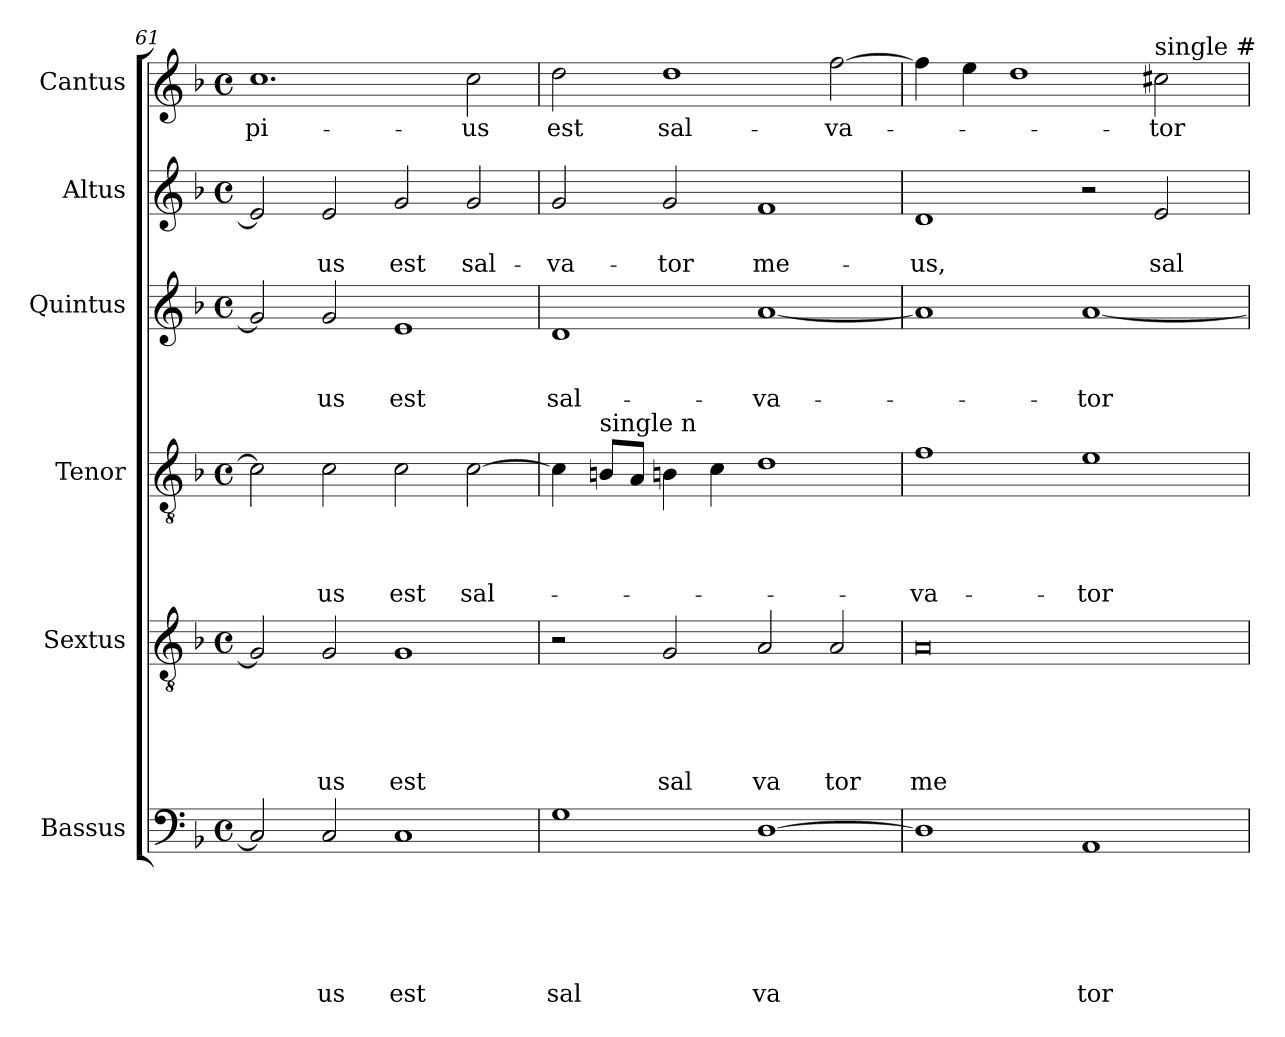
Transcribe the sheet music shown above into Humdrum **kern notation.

**kern	**text	**text	**text	**text	**text	**text	**kern	**text	**text	**text	**text	**text	**kern	**text	**text	**text	**text	**kern	**text	**text	**text	**kern	**text	**text	**kern	**text
*part6	*part6	*part6	*part6	*part6	*part6	*part6	*part5	*part5	*part5	*part5	*part5	*part5	*part4	*part4	*part4	*part4	*part4	*part3	*part3	*part3	*part3	*part2	*part2	*part2	*part1	*part1
*staff6	*staff6	*staff6	*staff6	*staff6	*staff6	*staff6	*staff5	*staff5	*staff5	*staff5	*staff5	*staff5	*staff4	*staff4	*staff4	*staff4	*staff4	*staff3	*staff3	*staff3	*staff3	*staff2	*staff2	*staff2	*staff1	*staff1
*I"Bassus	*	*	*	*	*	*	*I"Sextus	*	*	*	*	*	*I"Tenor	*	*	*	*	*I"Quintus	*	*	*	*I"Altus	*	*	*I"Cantus	*
*I'Bassus	*	*	*	*	*	*	*I'Sextus	*	*	*	*	*	*I'Tenor	*	*	*	*	*I'Quintus	*	*	*	*I'Altus	*	*	*I'Cantus	*
*clefF4	*	*	*	*	*	*	*clefGv2	*	*	*	*	*	*clefGv2	*	*	*	*	*clefG2	*	*	*	*clefG2	*	*	*clefG2	*
*k[b-]	*	*	*	*	*	*	*k[b-]	*	*	*	*	*	*k[b-]	*	*	*	*	*k[b-]	*	*	*	*k[b-]	*	*	*k[b-]	*
*F:	*	*	*	*	*	*	*F:	*	*	*	*	*	*F:	*	*	*	*	*F:	*	*	*	*F:	*	*	*F:	*
*M4/4	*	*	*	*	*	*	*M4/4	*	*	*	*	*	*M4/4	*	*	*	*	*M4/4	*	*	*	*M4/4	*	*	*M4/4	*
*met(c)	*	*	*	*	*	*	*met(c)	*	*	*	*	*	*met(c)	*	*	*	*	*met(c)	*	*	*	*met(c)	*	*	*met(c)	*
=61	=61	=61	=61	=61	=61	=61	=61	=61	=61	=61	=61	=61	=61	=61	=61	=61	=61	=61	=61	=61	=61	=61	=61	=61	=61	=61
!	!	!	!	!	!	!	!	!	!	!	!	!	!	!	!	!	!	!	!	!	!	!	!	!	!	!LO:LY:b
2C/]	.	.	.	.	.	.	2G/]	.	.	.	.	.	2c\]	.	.	.	.	2g/]	.	.	.	2e/]	.	.	1.cc	pi-
!	!	!	!	!	!	!LO:LY:b	!	!	!	!	!	!LO:LY:b	!	!	!	!	!LO:LY:b	!	!	!	!LO:LY:b	!	!	!LO:LY:b	!	!
2C/	.	.	.	.	.	us	2G/	.	.	.	.	us	2c\	.	.	.	-us	2g/	.	.	-us	2e/	.	-us	.	.
!	!	!	!	!	!	!LO:LY:b	!	!	!	!	!	!LO:LY:b	!	!	!	!	!LO:LY:b	!	!	!	!LO:LY:b	!	!	!LO:LY:b	!	!
1C	.	.	.	.	.	est	1G	.	.	.	.	est	2c\	.	.	.	est	1e	.	.	est	2g/	.	est	.	.
!	!	!	!	!	!	!	!	!	!	!	!	!	!	!	!	!	!LO:LY:b	!	!	!	!	!	!	!LO:LY:b	!	!LO:LY:b
.	.	.	.	.	.	.	.	.	.	.	.	.	[>2c\	.	.	.	sal-	.	.	.	.	2g/	.	sal-	2cc\	-us
=62!	=62!	=62!	=62!	=62!	=62!	=62!	=62!	=62!	=62!	=62!	=62!	=62!	=62!	=62!	=62!	=62!	=62!	=62!	=62!	=62!	=62!	=62!	=62!	=62!	=62!	=62!
!	!	!	!	!	!	!LO:LY:b	!	!	!	!	!	!	!	!	!	!	!	!	!	!	!LO:LY:b	!	!	!LO:LY:b	!	!LO:LY:b
1G	.	.	.	.	.	sal	2r	.	.	.	.	.	4c\]	.	.	.	.	1d	.	.	sal-	2g/	.	-va-	2dd\	est
!	!	!	!	!	!	!	!	!	!	!	!	!	!LO:TX:a:t=single n	!	!	!	!	!	!	!	!	!	!	!	!	!
.	.	.	.	.	.	.	.	.	.	.	.	.	8B/L	.	.	.	.	.	.	.	.	.	.	.	.	.
.	.	.	.	.	.	.	.	.	.	.	.	.	8A/J	.	.	.	.	.	.	.	.	.	.	.	.	.
!	!	!	!	!	!	!	!	!	!	!	!	!LO:LY:b	!	!	!	!	!	!	!	!	!	!	!	!LO:LY:b	!	!LO:LY:b
.	.	.	.	.	.	.	2G/	.	.	.	.	sal	4Bn\	.	.	.	.	.	.	.	.	2g/	.	-tor	1dd	sal-
.	.	.	.	.	.	.	.	.	.	.	.	.	4c\	.	.	.	.	.	.	.	.	.	.	.	.	.
!	!	!	!	!	!	!LO:LY:b	!	!	!	!	!	!LO:LY:b	!	!	!	!	!	!	!	!	!LO:LY:b	!	!	!LO:LY:b	!	!
[>1D	.	.	.	.	.	va	2A/	.	.	.	.	va	1d	.	.	.	.	[<1a	.	.	-va-	1f	.	me-	.	.
!	!	!	!	!	!	!	!	!	!	!	!	!LO:LY:b	!	!	!	!	!	!	!	!	!	!	!	!	!	!LO:LY:b
.	.	.	.	.	.	.	2A/	.	.	.	.	tor	.	.	.	.	.	.	.	.	.	.	.	.	[>2ff\	-va-
=63!	=63!	=63!	=63!	=63!	=63!	=63!	=63!	=63!	=63!	=63!	=63!	=63!	=63!	=63!	=63!	=63!	=63!	=63!	=63!	=63!	=63!	=63!	=63!	=63!	=63!	=63!
!	!	!	!	!	!	!	!	!	!	!	!	!LO:LY:b	!	!	!	!	!LO:LY:b	!	!	!	!	!	!	!LO:LY:b	!	!
1D]	.	.	.	.	.	.	0A	.	.	.	.	me	1f	.	.	.	-va-	1a]	.	.	.	1d	.	-us,	4ff\]	.
.	.	.	.	.	.	.	.	.	.	.	.	.	.	.	.	.	.	.	.	.	.	.	.	.	4ee\	.
.	.	.	.	.	.	.	.	.	.	.	.	.	.	.	.	.	.	.	.	.	.	.	.	.	1dd	.
!	!	!	!	!	!	!LO:LY:b	!	!	!	!	!	!	!	!	!	!	!LO:LY:b	!	!	!	!LO:LY:b	!	!	!	!	!
1AA	.	.	.	.	.	tor	.	.	.	.	.	.	1e	.	.	.	-tor	[<1a	.	.	-tor	2r	.	.	.	.
!	!	!	!	!	!	!	!	!	!	!	!	!	!	!	!	!	!	!	!	!	!	!	!	!	!LO:TX:a:t=single #	!
!	!	!	!	!	!	!	!	!	!	!	!	!	!	!	!	!	!	!	!	!	!	!	!	!LO:LY:b	!	!LO:LY:b
.	.	.	.	.	.	.	.	.	.	.	.	.	.	.	.	.	.	.	.	.	.	2e/	.	sal-	2cc#\	-tor
=!	=!	=!	=!	=!	=!	=!	=!	=!	=!	=!	=!	=!	=!	=!	=!	=!	=!	=!	=!	=!	=!	=!	=!	=!	=!	=!
*-	*-	*-	*-	*-	*-	*-	*-	*-	*-	*-	*-	*-	*-	*-	*-	*-	*-	*-	*-	*-	*-	*-	*-	*-	*-	*-
